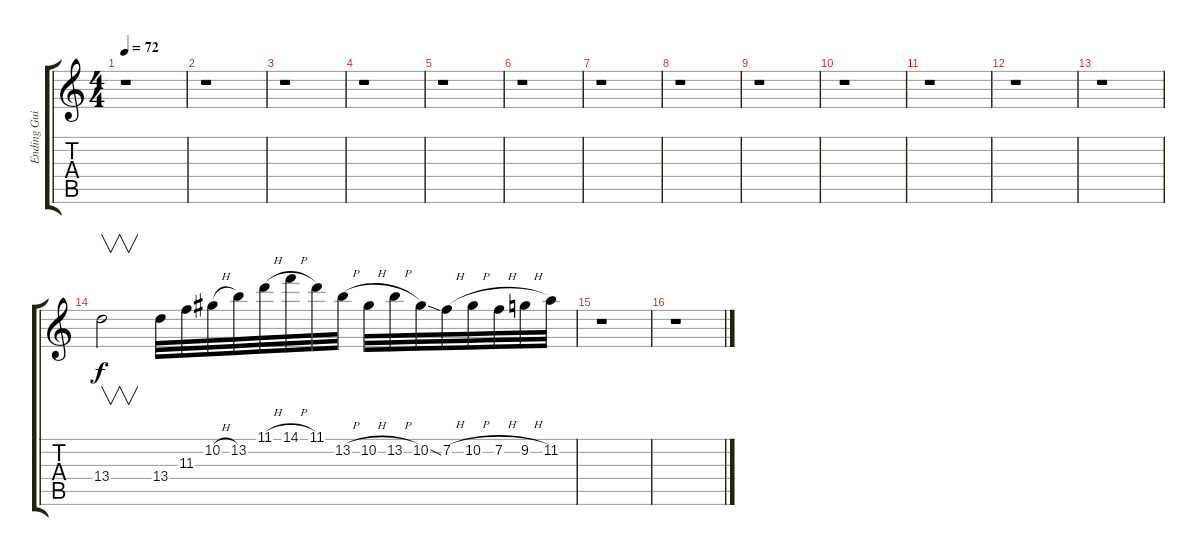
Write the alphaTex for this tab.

\track ("Ending Guitar I" "Ending Gui") {instrument overdrivenguitar}
\staff {score tabs}
\tuning (Eb4 Bb3 Gb3 Db3 Ab2 Eb2) {hide}
\ts (4 4)
\tempo 72
\clef g2
\ks c
r.1{dy f} |
r.1 |
r.1 |
r.1 |
r.1 |
r.1 |
r.1 |
r.1 |
r.1 |
r.1 |
r.1 |
r.1 |
r.1 |
13.4.2{v} 13.4.32 11.3.32 10.2{h}.32 13.2.32 11.1{h}.32 14.1{h}.32 11.1.32 13.2{h}.32 10.2{h}.32 13.2{h}.32 10.2{ss}.32 7.2{h}.32 10.2{h}.32 7.2{h}.32 9.2{h}.32 11.2.32 |
r.1 |
r.1
